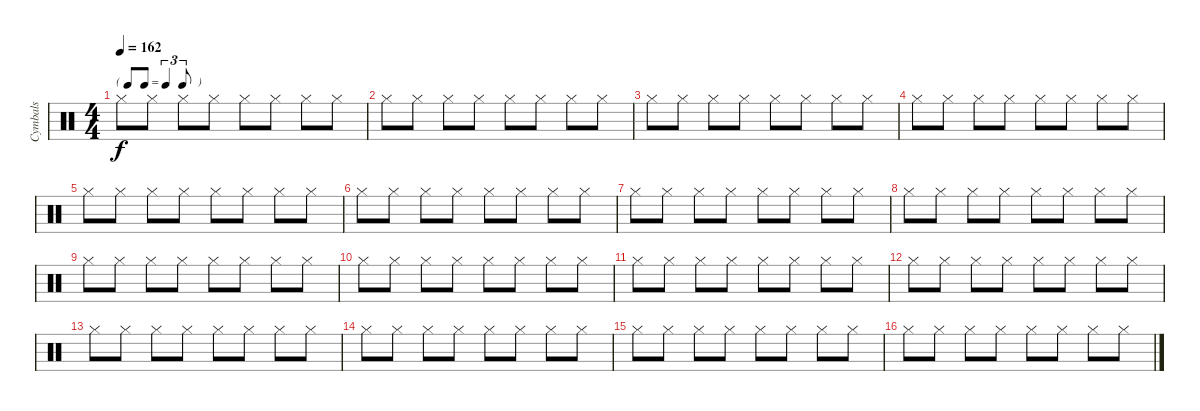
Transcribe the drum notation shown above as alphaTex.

\track ("Cymbals" "Cymbals") {instrument percussion}
\staff {score}
\articulation defaults
\ts (4 4)
\tf triplet8th
\tempo 162
\clef neutral
\ks c "Hi-Hat (closed)".8{dy f} "Hi-Hat (closed)".8 "Hi-Hat (closed)".8 "Hi-Hat (closed)".8 "Hi-Hat (closed)".8 "Hi-Hat (closed)".8 "Hi-Hat (closed)".8 "Hi-Hat (closed)".8
|
"Hi-Hat (closed)".8 "Hi-Hat (closed)".8 "Hi-Hat (closed)".8 "Hi-Hat (closed)".8 "Hi-Hat (closed)".8 "Hi-Hat (closed)".8 "Hi-Hat (closed)".8 "Hi-Hat (closed)".8 |
"Hi-Hat (closed)".8 "Hi-Hat (closed)".8 "Hi-Hat (closed)".8 "Hi-Hat (closed)".8 "Hi-Hat (closed)".8 "Hi-Hat (closed)".8 "Hi-Hat (closed)".8 "Hi-Hat (closed)".8 |
"Hi-Hat (closed)".8 "Hi-Hat (closed)".8 "Hi-Hat (closed)".8 "Hi-Hat (closed)".8 "Hi-Hat (closed)".8 "Hi-Hat (closed)".8 "Hi-Hat (closed)".8 "Hi-Hat (closed)".8 |
"Hi-Hat (closed)".8 "Hi-Hat (closed)".8 "Hi-Hat (closed)".8 "Hi-Hat (closed)".8 "Hi-Hat (closed)".8 "Hi-Hat (closed)".8 "Hi-Hat (closed)".8 "Hi-Hat (closed)".8 |
"Hi-Hat (closed)".8 "Hi-Hat (closed)".8 "Hi-Hat (closed)".8 "Hi-Hat (closed)".8 "Hi-Hat (closed)".8 "Hi-Hat (closed)".8 "Hi-Hat (closed)".8 "Hi-Hat (closed)".8 |
"Hi-Hat (closed)".8 "Hi-Hat (closed)".8 "Hi-Hat (closed)".8 "Hi-Hat (closed)".8 "Hi-Hat (closed)".8 "Hi-Hat (closed)".8 "Hi-Hat (closed)".8 "Hi-Hat (closed)".8 |
"Hi-Hat (closed)".8 "Hi-Hat (closed)".8 "Hi-Hat (closed)".8 "Hi-Hat (closed)".8 "Hi-Hat (closed)".8 "Hi-Hat (closed)".8 "Hi-Hat (closed)".8 "Hi-Hat (closed)".8 |
"Hi-Hat (closed)".8 "Hi-Hat (closed)".8 "Hi-Hat (closed)".8 "Hi-Hat (closed)".8 "Hi-Hat (closed)".8 "Hi-Hat (closed)".8 "Hi-Hat (closed)".8 "Hi-Hat (closed)".8 |
"Hi-Hat (closed)".8 "Hi-Hat (closed)".8 "Hi-Hat (closed)".8 "Hi-Hat (closed)".8 "Hi-Hat (closed)".8 "Hi-Hat (closed)".8 "Hi-Hat (closed)".8 "Hi-Hat (closed)".8 |
"Hi-Hat (closed)".8 "Hi-Hat (closed)".8 "Hi-Hat (closed)".8 "Hi-Hat (closed)".8 "Hi-Hat (closed)".8 "Hi-Hat (closed)".8 "Hi-Hat (closed)".8 "Hi-Hat (closed)".8 |
"Hi-Hat (closed)".8 "Hi-Hat (closed)".8 "Hi-Hat (closed)".8 "Hi-Hat (closed)".8 "Hi-Hat (closed)".8 "Hi-Hat (closed)".8 "Hi-Hat (closed)".8 "Hi-Hat (closed)".8 |
"Hi-Hat (closed)".8 "Hi-Hat (closed)".8 "Hi-Hat (closed)".8 "Hi-Hat (closed)".8 "Hi-Hat (closed)".8 "Hi-Hat (closed)".8 "Hi-Hat (closed)".8 "Hi-Hat (closed)".8 |
"Hi-Hat (closed)".8 "Hi-Hat (closed)".8 "Hi-Hat (closed)".8 "Hi-Hat (closed)".8 "Hi-Hat (closed)".8 "Hi-Hat (closed)".8 "Hi-Hat (closed)".8 "Hi-Hat (closed)".8 |
"Hi-Hat (closed)".8 "Hi-Hat (closed)".8 "Hi-Hat (closed)".8 "Hi-Hat (closed)".8 "Hi-Hat (closed)".8 "Hi-Hat (closed)".8 "Hi-Hat (closed)".8 "Hi-Hat (closed)".8 |
"Hi-Hat (closed)".8 "Hi-Hat (closed)".8 "Hi-Hat (closed)".8 "Hi-Hat (closed)".8 "Hi-Hat (closed)".8 "Hi-Hat (closed)".8 "Hi-Hat (closed)".8 "Hi-Hat (closed)".8
